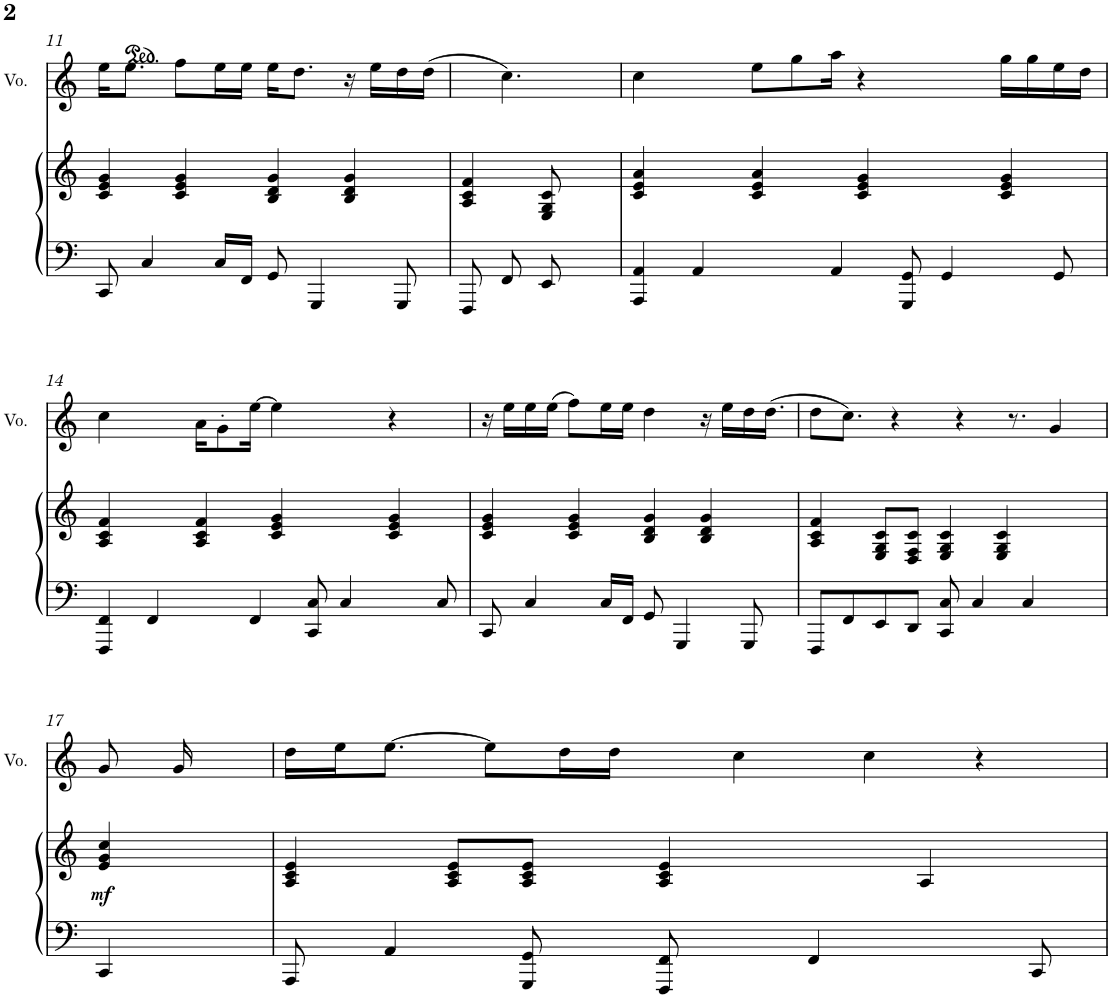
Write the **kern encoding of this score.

**kern	**kern	**dynam	**kern
*part2	*part2	*part2	*part1
*staff3	*staff2	*staff2/3	*staff1
*I"Piano	*	*	*I"Voice
*I'Pno	*	*	*I'Vo.
!!LO:PB:g=z
*clefF4	*clefG2	*	*clefG2
*k[]	*k[]	*	*k[]
*M4/4	*M4/4	*	*M4/4
=11	=11	=11	=11
8CC/	4c/ 4e/ 4g/	.	16ee\KL
.	.	.	8.ee\J
4C/	.	.	.
.	4c/ 4e/ 4g/	.	8ff\L
16C/LL	.	.	16ee\L
16FF/JJ	.	.	16ee\JJ
8GG/	4B/ 4d/ 4g/	.	16ee\KL
.	.	.	8.dd\J
4GGG/	.	.	.
.	4B/ 4d/ 4g/	.	16r
.	.	.	16ee\LL
8GGG/	.	.	16dd\
.	.	.	(>16dd\JJ
=12	=12	=12	=12
8FFF/	4A/ 4c/ 4f/	.	8ryy
8FF/	.	.	4.cc\)
8EE/	8E/ 8G/ 8c/	.	.
8ryy	8ryy	.	.
=13	=13	=13	=13
4AAA/ 4AA/	4c/ 4e/ 4a/	.	4cc\
4AA/	4ryy	.	4ryy
4ryy	4c/ 4e/ 4a/	.	8ee\L
.	.	.	8gg\
4AA/	16ryy	.	16aa\Jk
.	[8.c/ [8.e/ [8.g/	.	8.r
8GGG/ 8GG/	16ryy	.	16ryy
.	4ryy	.	4ryy
4GG/	.	.	.
.	16ryy	.	16ryy
8ryy	4c/ 4e/ 4g/	.	16gg\LL
.	.	.	16gg\
8GG/	.	.	16ee\
.	.	.	16dd\JJ
!!LO:LB:g=z
=14	=14	=14	=14
4FFF/ 4FF/	4A/ 4c/ 4f/	.	4cc\
4FF/	16c/] 16e/] 16g/]	.	16r
.	4ryy	.	4ryy
8.ryy	.	.	.
.	4A/ 4c/ 4f/	.	16a\KL
.	.	.	8g'\
4FF/	.	.	.
.	.	.	[>16ee\Jk
.	4c/ 4e/ 4g/	.	4ee\]
[16CC/ [16C/	.	.	.
16ryy	.	.	.
4C/	4ryy	.	4ryy
4ryy	16ryy	.	16ryy
.	4c/ 4e/ 4g/	.	4r
8C/	.	.	.
.	8ryy	.	8ryy
16ryy	.	.	.
=15	=15	=15	=15
8CC/	4c/ 4e/ 4g/	.	16r
.	.	.	16ee\LL
16CC/] 16C/]	.	.	16ee\
4C/	.	.	(>16ee\JJ
.	4c/ 4e/ 4g/	.	8ff\L)
.	.	.	16ee\L
16C/LL	.	.	16ee\JJ
16FF/JJ	4B/ 4d/ 4g/	.	4dd\
8GG/	.	.	.
4GGG/	.	.	.
.	4B/ 4d/ 4g/	.	16r
.	.	.	16ee\LL
.	.	.	16dd\
8GGG/	.	.	(>[16dd\JJ
.	32ryy	.	16.ryy
.	16ryy	.	.
32ryy	.	.	.
=16	=16	=16	=16
8FFF/L	4A/ 4c/ 4f/	.	8dd\L
8FF/	.	.	32dd\JJ]
.	.	.	8.cc\J)
8EE/	8E/ 8G/ 8c/L	.	.
.	.	.	4r
8DD/J	8D/ 8F/ 8c/J	.	.
8CC/ 8C/	4E/ 4G/ 4c/	.	.
.	.	.	4r
4C/	.	.	.
.	4E/ 4G/ 4c/	.	.
.	.	.	8.r
[8C/	.	.	.
8ryy	4ryy	.	.
.	.	.	4g/
8ryy	.	.	.
32ryy	32ryy	.	.
!!LO:LB:g=z
=17	=17	=17	=17
!	!	!LO:DY:b	!
4CC/	4e/ 4g/ 4cc/	mf	8g/
.	.	.	16g/
.	.	.	16ryy
8C/]	8ryy	.	8ryy
=18	=18	=18	=18
8AAA/	4A/ 4c/ 4e/	.	16dd\LL
.	.	.	16ee\J
4AA/	.	.	[>8.ee\J
.	8A/ 8c/ 8e/L	.	.
.	.	.	8ee\L]
8GGG/ 8GG/	8A/ 8c/ 8e/J	.	.
.	.	.	16dd\L
16ryy	16ryy	.	16dd\JJ
8FFF/ 8FF/	4A/ 4c/ 4e/	.	8ryy
8ryy	.	.	4cc\
[8.FF/	8.ryy	.	.
.	.	.	[16cc\
16ryy	16ryy	.	8.ryy
4ryy	4A/	.	.
.	.	.	4r
8CC/	8ryy	.	.
=19	=19	=19	=19
16FF/]	16ryy	.	8.cc\]
8ryy	8ryy	.	.
=	=	=	=
*-	*-	*-	*-
